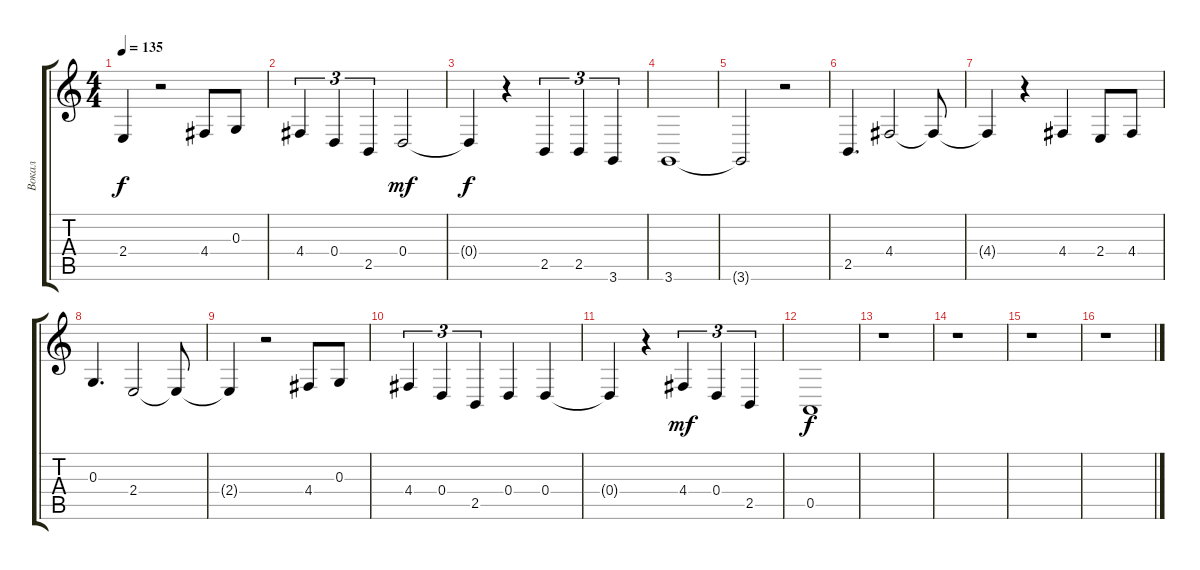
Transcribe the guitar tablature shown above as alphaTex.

\track ("Вокал" "Вокал") {instrument lead6voice}
\staff {score tabs}
\tuning (E4 B3 G3 D3 A2 E2) {hide}
\ts (4 4)
\tempo 135
\clef g2
\ks c
2.4{t}.4{dy f} r.2 4.4.8 0.3.8 |
4.4.4{tu (3 2)} 0.4.4{tu (3 2)} 2.5.4{tu (3 2)} 0.4.2{dy mf} |
0.4{t}.4{dy f} r.4 2.5.4{tu (3 2)} 2.5.4{tu (3 2)} 3.6.4{tu (3 2)} |
3.6.1 |
3.6{t}.2 r.2 |
2.5.4{d} 4.4.2 4.4{t}.8 |
4.4{t}.4 r.4 4.4.4 2.4.8 4.4.8 |
0.3.4{d} 2.4.2 2.4{t}.8 |
2.4{t}.4 r.2 4.4.8 0.3.8 |
4.4.4{tu (3 2)} 0.4.4{tu (3 2)} 2.5.4{tu (3 2)} 0.4.4 0.4.4 |
0.4{t}.4 r.4 4.4.4{tu (3 2) dy mf} 0.4.4{tu (3 2)} 2.5.4{tu (3 2)} |
0.5.1{dy f} |
r.1 |
r.1 |
r.1 |
r.1
